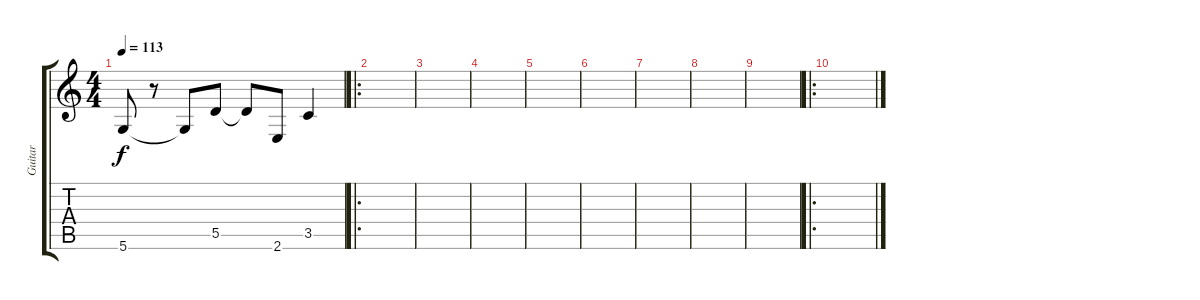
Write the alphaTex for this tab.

\track ("Guitar" "Guitar") {instrument acousticguitarsteel}
\staff {score tabs}
\tuning (E4 B3 G3 D3 A2 D2) {hide}
\ts (4 4)
\tempo 113
\clef g2
\ks c
5.6.8{dy f} r.8 5.6{t}.8 5.5.8 5.5{t}.8 2.6.8 3.5.4 |
\ro
|
|
|
|
|
|
|
|
\ro
